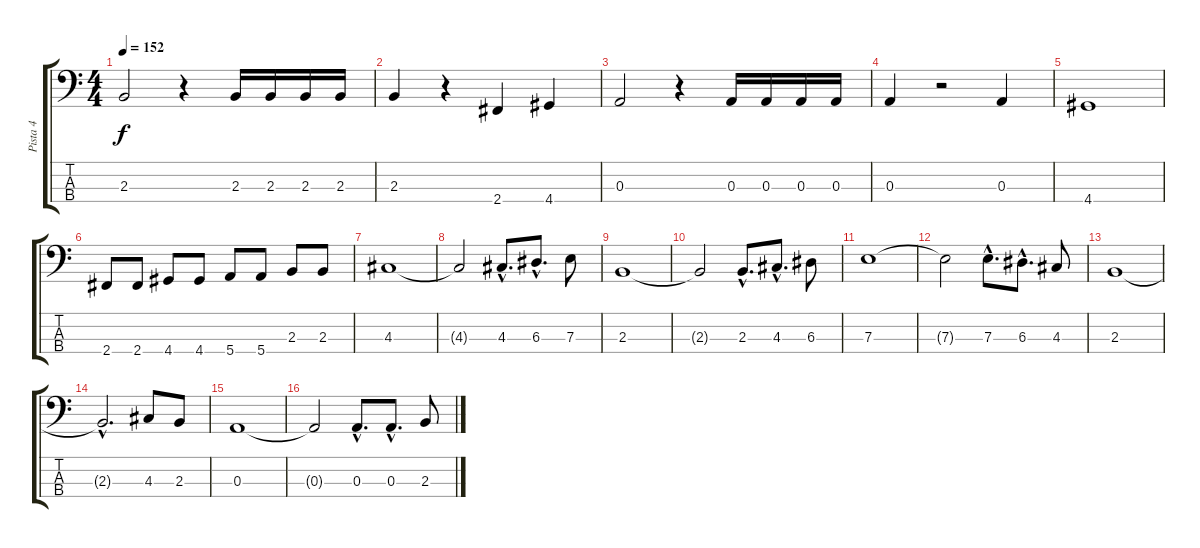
\track ("Pista 4" "Pista 4") {instrument electricbasspick}
\staff {score tabs}
\tuning (G2 D2 A1 E1) {hide}
\ts (4 4)
\tempo 152
\clef f4
\ks c
2.3.2{dy f} r.4 2.3.16 2.3.16 2.3.16 2.3.16 |
2.3.4 r.4 2.4.4 4.4.4 |
0.3.2 r.4 0.3.16 0.3.16 0.3.16 0.3.16 |
0.3.4 r.2 0.3.4 |
4.4.1 |
2.4.8 2.4.8 4.4.8 4.4.8 5.4.8 5.4.8 2.3.8 2.3.8 |
4.3.1 |
4.3{t}.2 4.3{hac}.8{d} 6.3{hac}.8{d} 7.3.8 |
2.3.1 |
2.3{t}.2 2.3{hac}.8{d} 4.3{hac}.8{d} 6.3.8 |
7.3.1 |
7.3{t}.2 7.3{hac}.8{d} 6.3{hac}.8{d} 4.3.8 |
2.3.1 |
2.3{hac t}.2{d} 4.3.8 2.3.8 |
0.3.1 |
0.3{t}.2 0.3{hac}.8{d} 0.3{hac}.8{d} 2.3.8
